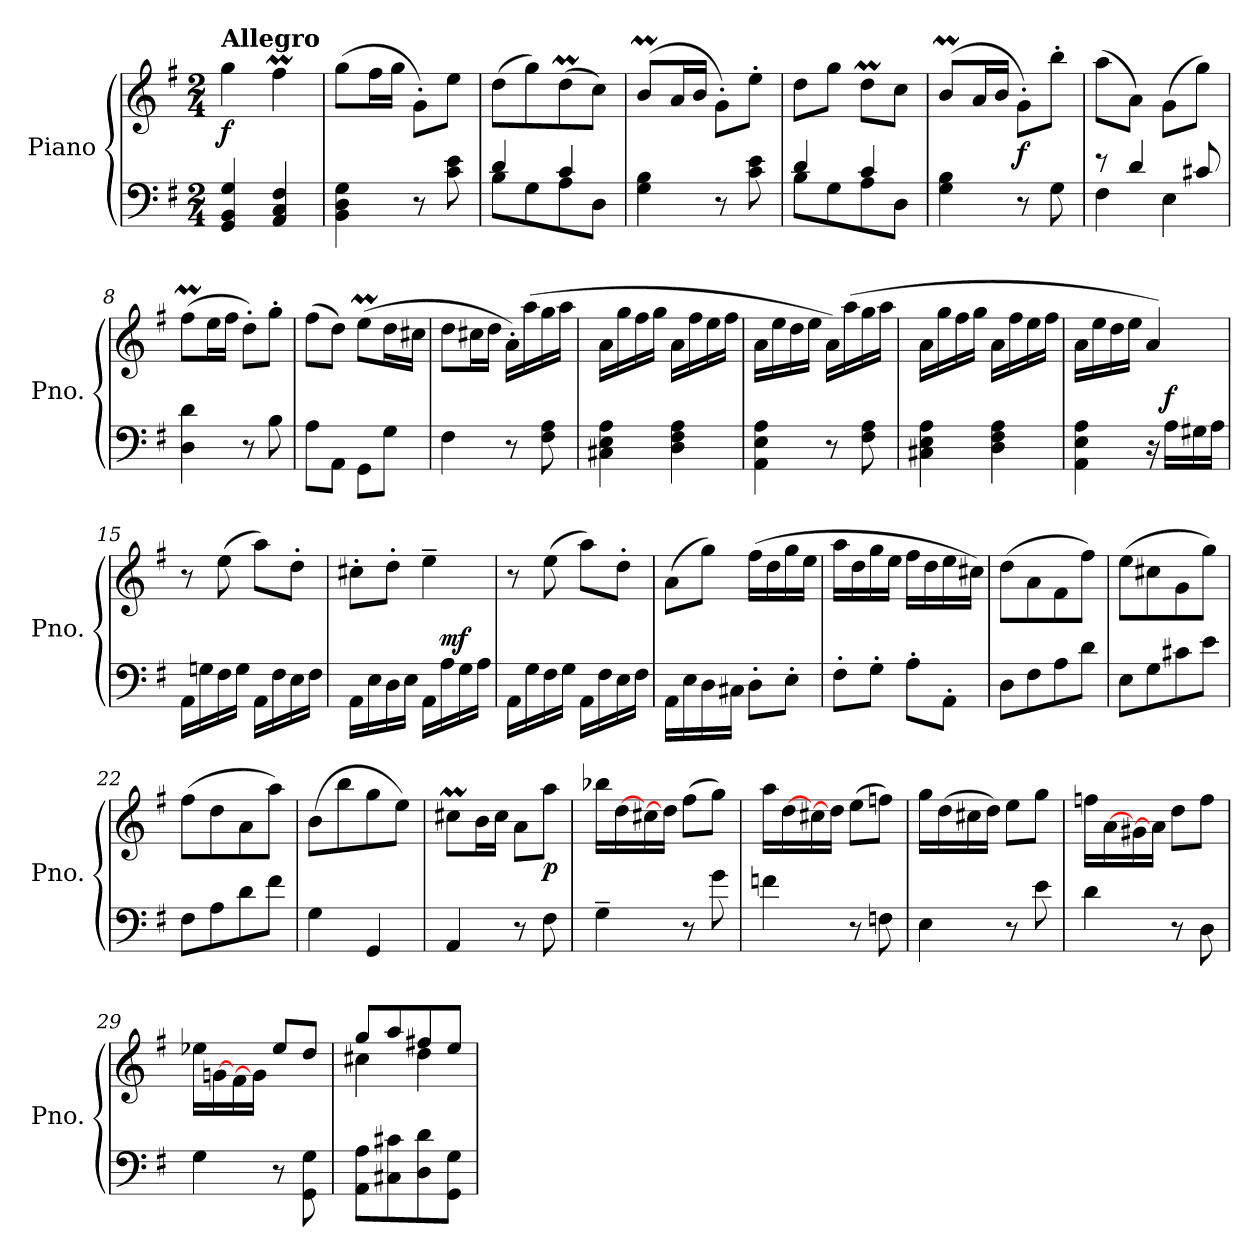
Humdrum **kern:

**kern	**kern	**dynam
*part1	*part1	*part1
*staff2	*staff1	*staff1/2
*I"Piano	*	*
*I'Pno.	*	*
*clefF4	*clefG2	*
*k[f#]	*k[f#]	*
*M2/4	*M2/4	*
*MM100	*MM100	*
=1	=1	=1
!	!LO:TX:a:B:t=Allegro	!
!	!	!LO:DY:b
4GG/ 4BB/ 4G/	4gg\	f
4AA/ 4C/ 4F#/	4ff#m\	.
=2	=2	=2
4BB\ 4D\ 4G\	(>8gg\L	.
.	16ff#\L	.
.	16gg\JJ	.
8r	8g'\L)	.
8c\ 8e\	8ee\J	.
=3	=3	=3
*^	*	*
4d/	8B\L	(>8dd\L	.
.	8G\	8gg\)	.
4c/	8A\	(>8ddM\	.
.	8D\J	8cc\J)	.
*v	*v	*	*
=4	=4	=4
4G\ 4B\	(>8bm/L	.
.	16a/L	.
.	16b/JJ	.
8r	8g'\L)	.
8c\ 8e\	8ee'\J	.
=5	=5	=5
*^	*	*
4d/	8B\L	8dd\L	.
.	8G\	8gg\J	.
4c/	8A\	8ddM\L	.
.	8D\J	8cc\J	.
*v	*v	*	*
=6	=6	=6
4G\ 4B\	(>8bm/L	.
.	16a/L	.
.	16b/JJ	.
!	!	!LO:DY:b
8r	8g'\L)	f
8G\	8bb'\J	.
=7	=7	=7
*^	*	*
8r	4F#\	(>8aa\L	.
4d/	.	8a\J)	.
.	4E\	(>8g\L	.
8c#X/	.	8gg\J)	.
*v	*v	*	*
=8	=8	=8
4D\ 4d\	(>8ff#m\L	.
.	16ee\L	.
.	16ff#\JJ	.
8r	8dd'\L)	.
8B<\	8gg'\J	.
=9	=9	=9
8A<\L	(>8ff#\L	.
8AA\J	8dd\J)	.
8GG\L	(>8eeM\L	.
8G\J	16dd\L	.
.	16cc#X\JJ	.
!!LO:LB:g=z
=10	=10	=10
4F#\	8dd\L	.
.	16cc#X\L	.
.	16dd\JJ	.
8r	16a'\LL)	.
.	(>16aa\	.
8F#\ 8A\	16gg\	.
.	16aa\JJ	.
=11	=11	=11
4C#X\ 4E\ 4A\	16a\LL	.
.	16gg\	.
.	16ff#\	.
.	16gg\JJ	.
4D\ 4F#\ 4A\	16a\LL	.
.	16ff#\	.
.	16ee\	.
.	16ff#\JJ	.
=12	=12	=12
4AA\ 4E\ 4A\	16a\LL	.
.	16ee\	.
.	16dd\	.
.	16ee\JJ	.
8r	16a\LL)	.
.	(>16aa\	.
8F#\ 8A\	16gg\	.
.	16aa\JJ	.
=13	=13	=13
4C#X\ 4E\ 4A\	16a\LL	.
.	16gg\	.
.	16ff#\	.
.	16gg\JJ	.
4D\ 4F#\ 4A\	16a\LL	.
.	16ff#\	.
.	16ee\	.
.	16ff#\JJ	.
=14	=14	=14
4AA\ 4E\ 4A\	16a\LL	.
.	16ee\	.
.	16dd\	.
.	16ee\JJ	.
16r	4a/)	.
!	!	!LO:DY:a=2
16A\LL	.	f
16G#X\	.	.
16A\JJ	.	.
=15	=15	=15
16AA\LL	8r	.
16Gn\	.	.
16F#\	(>8ee\	.
16G\JJ	.	.
16AA\LL	8aa\L)	.
16F#\	.	.
16E\	8dd'\J	.
16F#\JJ	.	.
!!LO:LB:g=z
=16	=16	=16
16AA\LL	8cc#X'\L	.
16E\	.	.
16D\	8dd'\J	.
16E\JJ	.	.
16AA\LL	4ee~\	.
!	!	!LO:DY:a=2
16A\	.	mf
16G\	.	.
16A\JJ	.	.
=17	=17	=17
16AA\LL	8r	.
16G\	.	.
16F#\	(>8ee\	.
16G\JJ	.	.
16AA\LL	8aa\L)	.
16F#\	.	.
16E\	8dd'\J	.
16F#\JJ	.	.
=18	=18	=18
16AA\LL	(>8a\L	.
16E\	.	.
16D\	8gg\J)	.
16C#X\JJ	.	.
8D'\L	(>16ff#\LL	.
.	16dd\	.
8E'\J	16gg\	.
.	16ee\JJ	.
=19	=19	=19
8F#'\L	16aa\LL	.
.	16dd\	.
8G'\J	16gg\	.
.	16ee\JJ	.
8A'\L	16ff#\LL	.
.	16dd\	.
8AA'\J	16ee\	.
.	16cc#X\JJ)	.
=20	=20	=20
8D\L	(>8dd\L	.
8F#\	8a\	.
8A\	8f#\	.
8d\J	8ff#\J)	.
=21	=21	=21
8E\L	(>8ee\L	.
8G\	8cc#X\	.
8c#X\	8g\	.
8e\J	8gg\J)	.
=22	=22	=22
8F#\L	(>8ff#\L	.
8A\	8dd\	.
8d\	8a\	.
8f#\J	8aa\J)	.
!!LO:LB:g=z
=23	=23	=23
4G\	(>8b\L	.
.	8bb\	.
4GG/	8gg\	.
.	8ee\J)	.
=24	=24	=24
4AA/	8cc#Xm\L	.
.	16b\L	.
.	16cc#\JJ	.
8r	8a\L	.
!	!	!LO:DY:b
8F#\	8aa\J	p
=25	=25	=25
4G~\	16bb-X\LL	.
.	[16dd\	.
.	16cc#X\	.
.	16dd\JJ]	.
8r	(>8ff#\L	.
8g\	8gg\J)	.
=26	=26	=26
4fn\	16aa\LL	.
.	[16dd\	.
.	16cc#X\	.
.	16dd\JJ]	.
8r	(>8ee\L	.
8Fn<\	8ffn\J)	.
=27	=27	=27
4E\	16gg\LL	.
.	(>16dd\	.
.	16cc#X\	.
.	16dd\JJ)	.
8r	8ee\L	.
8e<\	8gg\J	.
=28	=28	=28
4d\	16ffn\LL	.
.	[16a\	.
.	16g#X\	.
.	16a\JJ]	.
8r	8dd\L	.
8D<\	8ff\J	.
=29	=29	=29
4G\	16ee-X\LL	.
.	[16gn\	.
.	16f#\	.
.	16g\JJ]	.
8r	8ee-/L	.
8GG\ 8G\	8dd/J	.
=30	=30	=30
*	*^	*
8AA\ 8A\L	8gg/L	4cc#X\	.
8C#X\ 8c#X\	8aa/	.	.
8D\ 8d\	8ff#X/	4dd\	.
8GG\ 8G\J	8ee/J	.	.
*	*v	*v	*
=	=	=
*-	*-	*-
